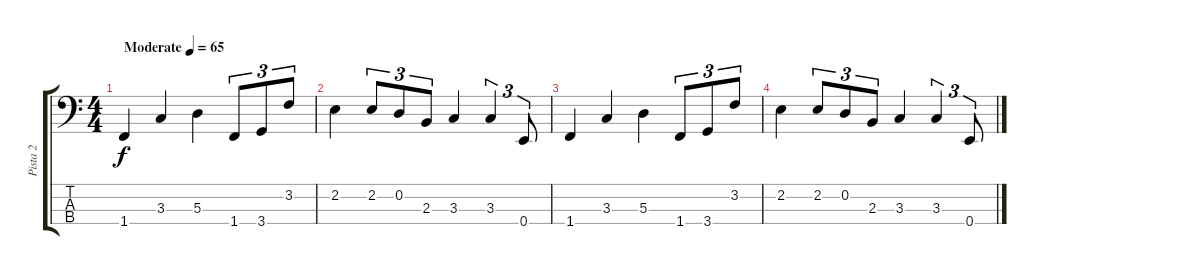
\track ("Pista 2" "Pista 2") {instrument electricbassfinger}
\staff {score tabs}
\tuning (G2 D2 A1 E1) {hide}
\ts (4 4)
\tempo (65 "Moderate")
\clef f4
\ks c
1.4.4{dy f instrument electricbassfinger} 3.3.4 5.3.4 1.4.8{tu (3 2)} 3.4.8{tu (3 2)} 3.2.8{tu (3 2)} |
2.2.4 2.2.8{tu (3 2)} 0.2.8{tu (3 2)} 2.3.8{tu (3 2)} 3.3.4 3.3.4{tu (3 2)} 0.4.8{tu (3 2)} |
1.4.4 3.3.4 5.3.4 1.4.8{tu (3 2)} 3.4.8{tu (3 2)} 3.2.8{tu (3 2)} |
2.2.4 2.2.8{tu (3 2)} 0.2.8{tu (3 2)} 2.3.8{tu (3 2)} 3.3.4 3.3.4{tu (3 2)} 0.4.8{tu (3 2)}
